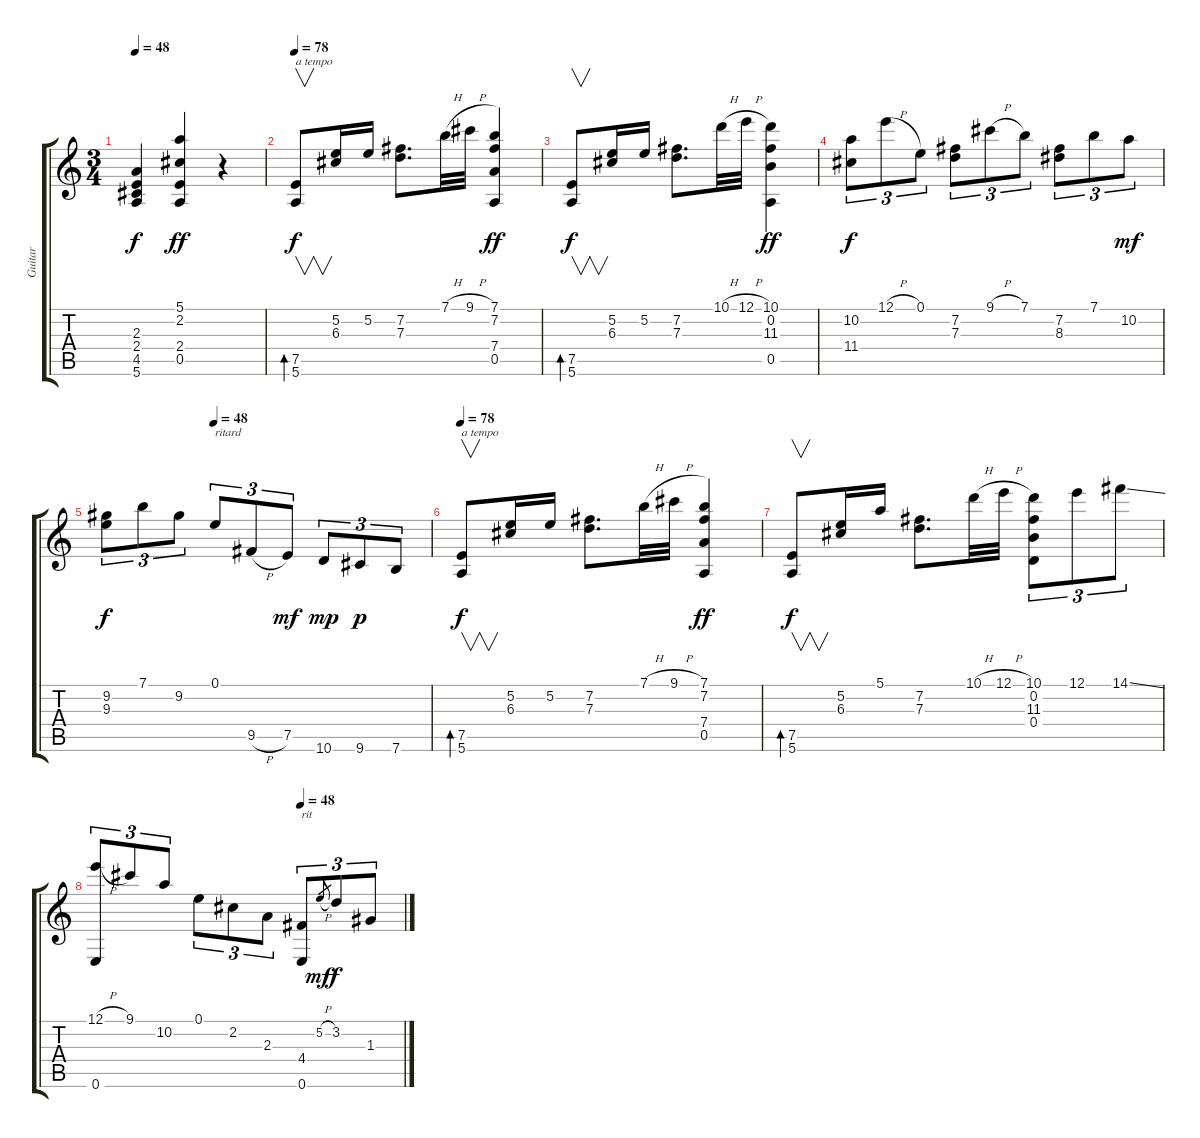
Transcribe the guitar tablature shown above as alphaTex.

\track ("Guitar" "Guitar") {instrument acousticguitarnylon}
\staff {score tabs}
\tuning (E4 B3 G3 D3 A2 E2) {hide}
\ts (3 4)
\tempo 48
\clef g2
\ks c
(2.3 2.4 4.5 5.6).4{dy f} (5.1 2.2 2.4 0.5).4{dy ff} r.4 |
\tempo 78
(7.5 5.6).8{v bd 240 txt "a tempo" dy f} (5.2 6.3).16 5.2.16 (7.2 7.3).8{d} 7.1{h}.32 9.1{h}.32 (7.1 7.2 7.4 0.5).4{dy ff} |
(7.5 5.6).8{v bd 240 dy f} (5.2 6.3).16 5.2.16 (7.2 7.3).8{d} 10.1{h}.32 12.1{h}.32 (10.1 0.2 11.3 0.5).4{dy ff} |
(10.2 11.4).8{tu (3 2) dy f} 12.1{h}.8{tu (3 2)} 0.1.8{tu (3 2)} (7.2 7.3).8{tu (3 2)} 9.1{h}.8{tu (3 2)} 7.1.8{tu (3 2)} (7.2 8.3).8{tu (3 2)} 7.1.8{tu (3 2)} 10.2.8{tu (3 2) dy mf} |
\tempo (48 0.3333333333333333)
(9.2 9.3).8{tu (3 2) dy f} 7.1.8{tu (3 2)} 9.2.8{tu (3 2)} 0.1.8{tu (3 2) txt "ritard"} 9.5{h}.8{tu (3 2)} 7.5.8{tu (3 2) dy mf} 10.6.8{tu (3 2) dy mp} 9.6.8{tu (3 2) dy p} 7.6.8{tu (3 2)} |
\tempo 78
(7.5 5.6).8{v bd 240 txt "a tempo" dy f} (5.2 6.3).16 5.2.16 (7.2 7.3).8{d} 7.1{h}.32 9.1{h}.32 (7.1 7.2 7.4 0.5).4{dy ff} |
(7.5 5.6).8{v bd 240 dy f} (5.2 6.3).16 5.1.16 (7.2 7.3).8{d} 10.1{h}.32 12.1{h}.32 (10.1 0.2 11.3 0.4).8{tu (3 2)} 12.1.8{tu (3 2)} 14.1{ss}.8{tu (3 2)} |
\tempo (48 0.6666666666666666)
(12.1{h} 0.6).8{tu (3 2)} 9.1.8{tu (3 2)} 10.2.8{tu (3 2)} 0.1.8{tu (3 2)} 2.2.8{tu (3 2)} 2.3.8{tu (3 2)} (4.4 0.6).8{tu (3 2) txt "rit"} 5.2{h}.8{gr dy mf} 3.2.8{tu (3 2) dy f} 1.3.8{tu (3 2)}
